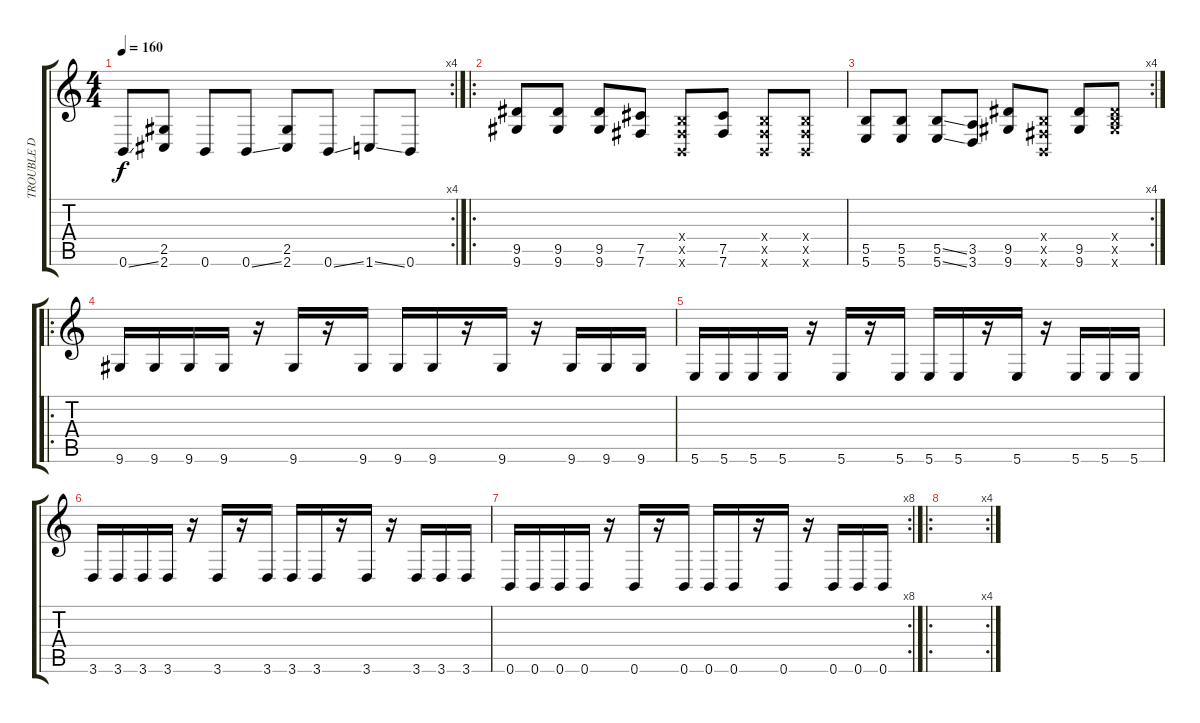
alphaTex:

\track ("TROUBLE D" "TROUBLE D") {instrument electricbassfinger}
\staff {score tabs}
\tuning (Db4 Ab3 E3 B2 Gb2 B1) {hide}
\rc 4
\ts (4 4)
\tempo 160
\clef g2
\ks c
0.6{ss}.8{dy f} (2.5 2.6).8 0.6.8 0.6{ss}.8 (2.5 2.6).8 0.6{ss}.8 1.6{ss}.8 0.6.8 |
\ro
(9.5 9.6).8 (9.5 9.6).8 (9.5 9.6).8 (7.5 7.6).8 (0.4{x} 0.5{x} 0.6{x}).8 (7.5 7.6).8 (0.4{x} 0.5{x} 0.6{x}).8 (0.4{x} 0.5{x} 0.6{x}).8 |
\rc 4
(5.5 5.6).8 (5.5 5.6).8 (5.5{ss} 5.6{ss}).8 (3.5 3.6).8 (9.5 9.6).8 (0.4{x} 0.5{x} 0.6{x}).8 (9.5 9.6).8 (0.4{x} 9.5{x} 9.6{x}).8 |
\ro
9.6.16 9.6.16 9.6.16 9.6.16 r.16 9.6.16 r.16 9.6.16 9.6.16 9.6.16 r.16 9.6.16 r.16 9.6.16 9.6.16 9.6.16 |
5.6.16 5.6.16 5.6.16 5.6.16 r.16 5.6.16 r.16 5.6.16 5.6.16 5.6.16 r.16 5.6.16 r.16 5.6.16 5.6.16 5.6.16 |
3.6.16 3.6.16 3.6.16 3.6.16 r.16 3.6.16 r.16 3.6.16 3.6.16 3.6.16 r.16 3.6.16 r.16 3.6.16 3.6.16 3.6.16 |
\rc 8
0.6.16 0.6.16 0.6.16 0.6.16 r.16 0.6.16 r.16 0.6.16 0.6.16 0.6.16 r.16 0.6.16 r.16 0.6.16 0.6.16 0.6.16 |
\ro
\rc 4
